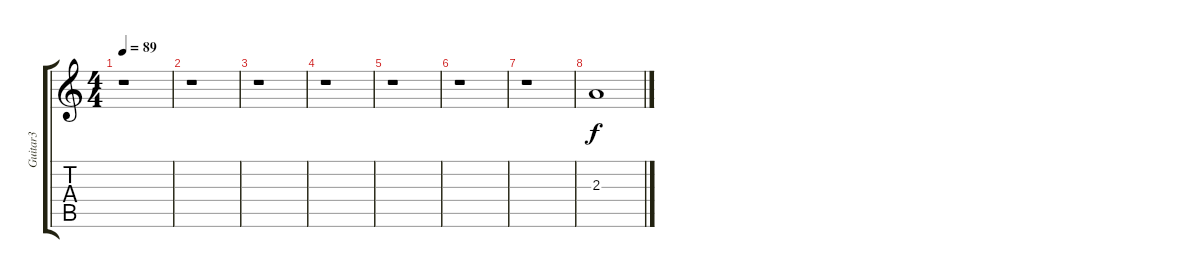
\track ("Guitar3" "Guitar3") {instrument overdrivenguitar}
\staff {score tabs}
\tuning (E4 B3 G3 D3 A2 E2) {hide}
\ts (4 4)
\tempo 89
\clef g2
\ks c
r.1{dy f} |
r.1 |
r.1 |
r.1 |
r.1 |
r.1 |
r.1 |
2.3.1
